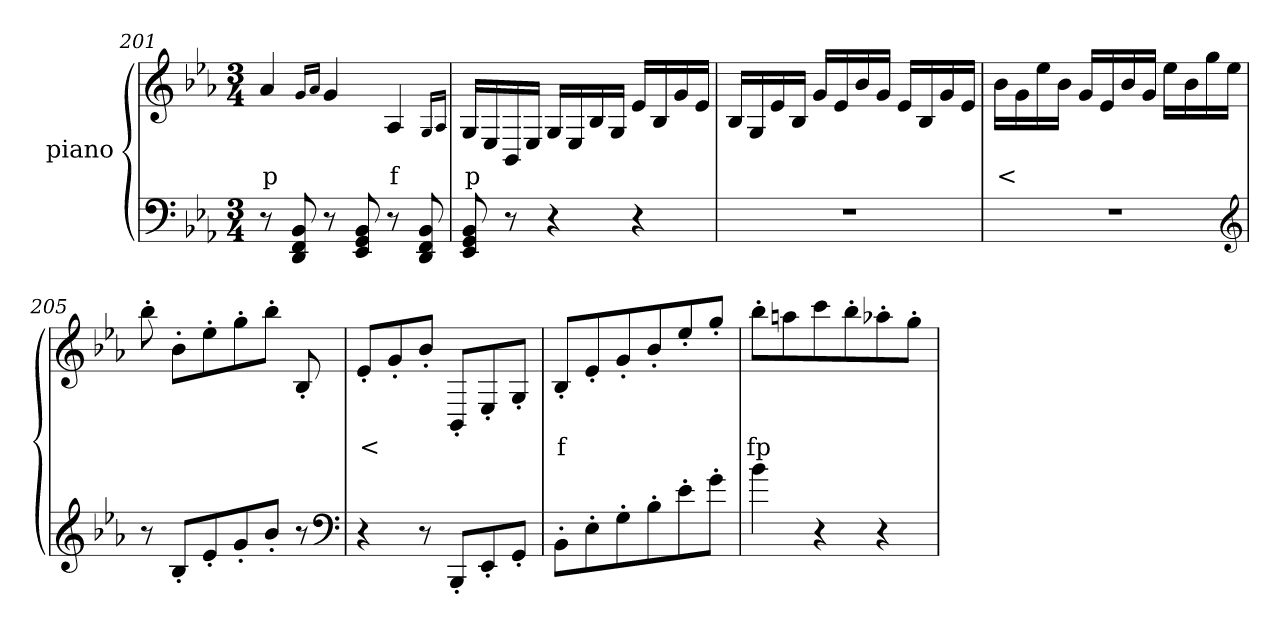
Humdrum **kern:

**kern	**kern	**text
*part2	*part1	*part1
*staff2	*staff1	*staff1
*	*I"piano	*
*clefF4	*clefG2	*
*k[b-e-a-]	*k[b-e-a-]	*
*E-:	*E-:	*
*M3/4	*M3/4	*
=201	=201	=201
8r	4a-	p
8DD 8FF 8BB-	.	.
.	16qgLL	.
.	16qa-JJ	.
8r	4g	.
8EE- 8GG 8BB-	.	.
8r	4A-	f
8DD 8FF 8BB-	.	.
.	16qGLL	.
.	16qA-JJ	.
=202	=202	=202
8EE- 8GG 8BB-	16GLL	p
.	16E-	.
8r	16BB-	.
.	16E-JJ	.
4r	16GLL	.
.	16E-	.
.	16B-	.
.	16GJJ	.
4r	16e-LL	.
.	16B-	.
.	16g	.
.	16e-JJ	.
=203	=203	=203
2.r	16B-LL	.
.	16G	.
.	16e-	.
.	16B-JJ	.
.	16gLL	.
.	16e-	.
.	16b-	.
.	16gJJ	.
.	16e-LL	.
.	16B-	.
.	16g	.
.	16e-JJ	.
=204	=204	=204
2.r	16b-LL	<
.	16g	.
.	16ee-	.
.	16b-JJ	.
.	16gLL	.
.	16e-	.
.	16b-	.
.	16gJJ	.
.	16ee-LL	.
.	16b-	.
.	16gg	.
.	16ee-JJ	.
*clefG2	*	*
=205	=205	=205
8r	8bb-'>	.
8B-'>L	8b-'>L	.
8e-'>	8ee-'>	.
8g'>	8gg'>	.
8b-'>J	8bb-'>J	.
8r	8B-'>	.
*clefF4	*	*
=206	=206	=206
4r	8e-'>L	<
.	8g'>	.
8r	8b-'>J	.
8BBB-'>L	8BB-'>L	.
8EE-'>	8E-'>	.
8GG'>J	8G'>J	.
=207	=207	=207
8BB-'>L	8B-'>L	f
8E-'>	8e-'>	.
8G'>	8g'>	.
8B-'>	8b-'>	.
8e-'>	8ee-'>	.
8g'>J	8gg'>J	.
=208	=208	=208
4b-	8bb-'>L	fp
.	8aan	.
4r	8ccc	.
.	8bb-'>	.
4r	8aa-X'>	.
.	8gg'>J	.
=	=	=
*-	*-	*-
